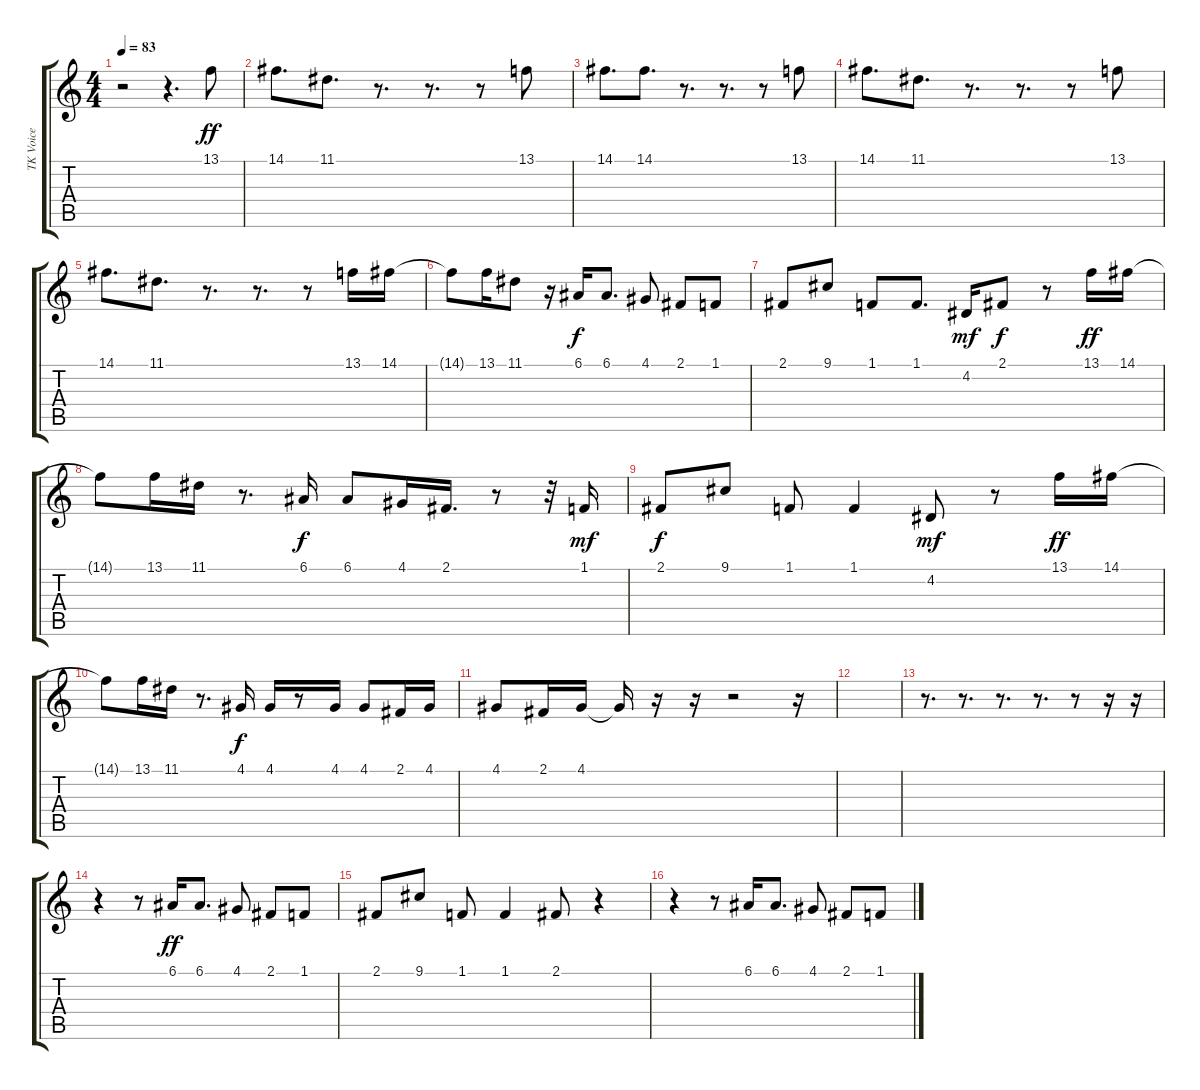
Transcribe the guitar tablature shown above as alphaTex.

\track ("TK Voice" "TK Voice") {instrument synthvoice}
\staff {score tabs}
\tuning (E4 B3 G3 D3 A2 E2) {hide}
\ts (4 4)
\tempo 83
\clef g2
\ks c
r.2{dy f} r.4{d} 13.1.8{dy ff} |
14.1.8{d} 11.1.8{d} r.8{d} r.8{d} r.8 13.1.8 |
14.1.8{d} 14.1.8{d} r.8{d} r.8{d} r.8 13.1.8 |
14.1.8{d} 11.1.8{d} r.8{d} r.8{d} r.8 13.1.8 |
14.1.8{d} 11.1.8{d} r.8{d} r.8{d} r.8 13.1.16 14.1.16 |
14.1{t}.8 13.1.16 11.1.8 r.16 6.1.16{dy f} 6.1.8{d} 4.1.8 2.1.8 1.1.8 |
2.1.8 9.1.8 1.1.8 1.1.8{d} 4.2.16{dy mf} 2.1.8{dy f} r.8 13.1.16{dy ff} 14.1.16 |
14.1{t}.8 13.1.16 11.1.16 r.8{d} 6.1.16{dy f} 6.1.8 4.1.16 2.1.16{d} r.8 r.32 1.1.16{dy mf} |
2.1.8{dy f} 9.1.8 1.1.8 1.1.4 4.2.8{dy mf} r.8 13.1.16{dy ff} 14.1.16 |
14.1{t}.8 13.1.16 11.1.16 r.8{d} 4.1.16{dy f} 4.1.16 r.8 4.1.16 4.1.8 2.1.16 4.1.16 |
4.1.8 2.1.16 4.1.16 4.1{t}.16 r.16 r.16 r.2 r.16 |
|
r.8{d} r.8{d} r.8{d} r.8{d} r.8 r.16 r.16 |
r.4 r.8 6.1.16{dy ff} 6.1.8{d} 4.1.8 2.1.8 1.1.8 |
2.1.8 9.1.8 1.1.8 1.1.4 2.1.8 r.4 |
r.4 r.8 6.1.16 6.1.8{d} 4.1.8 2.1.8 1.1.8
